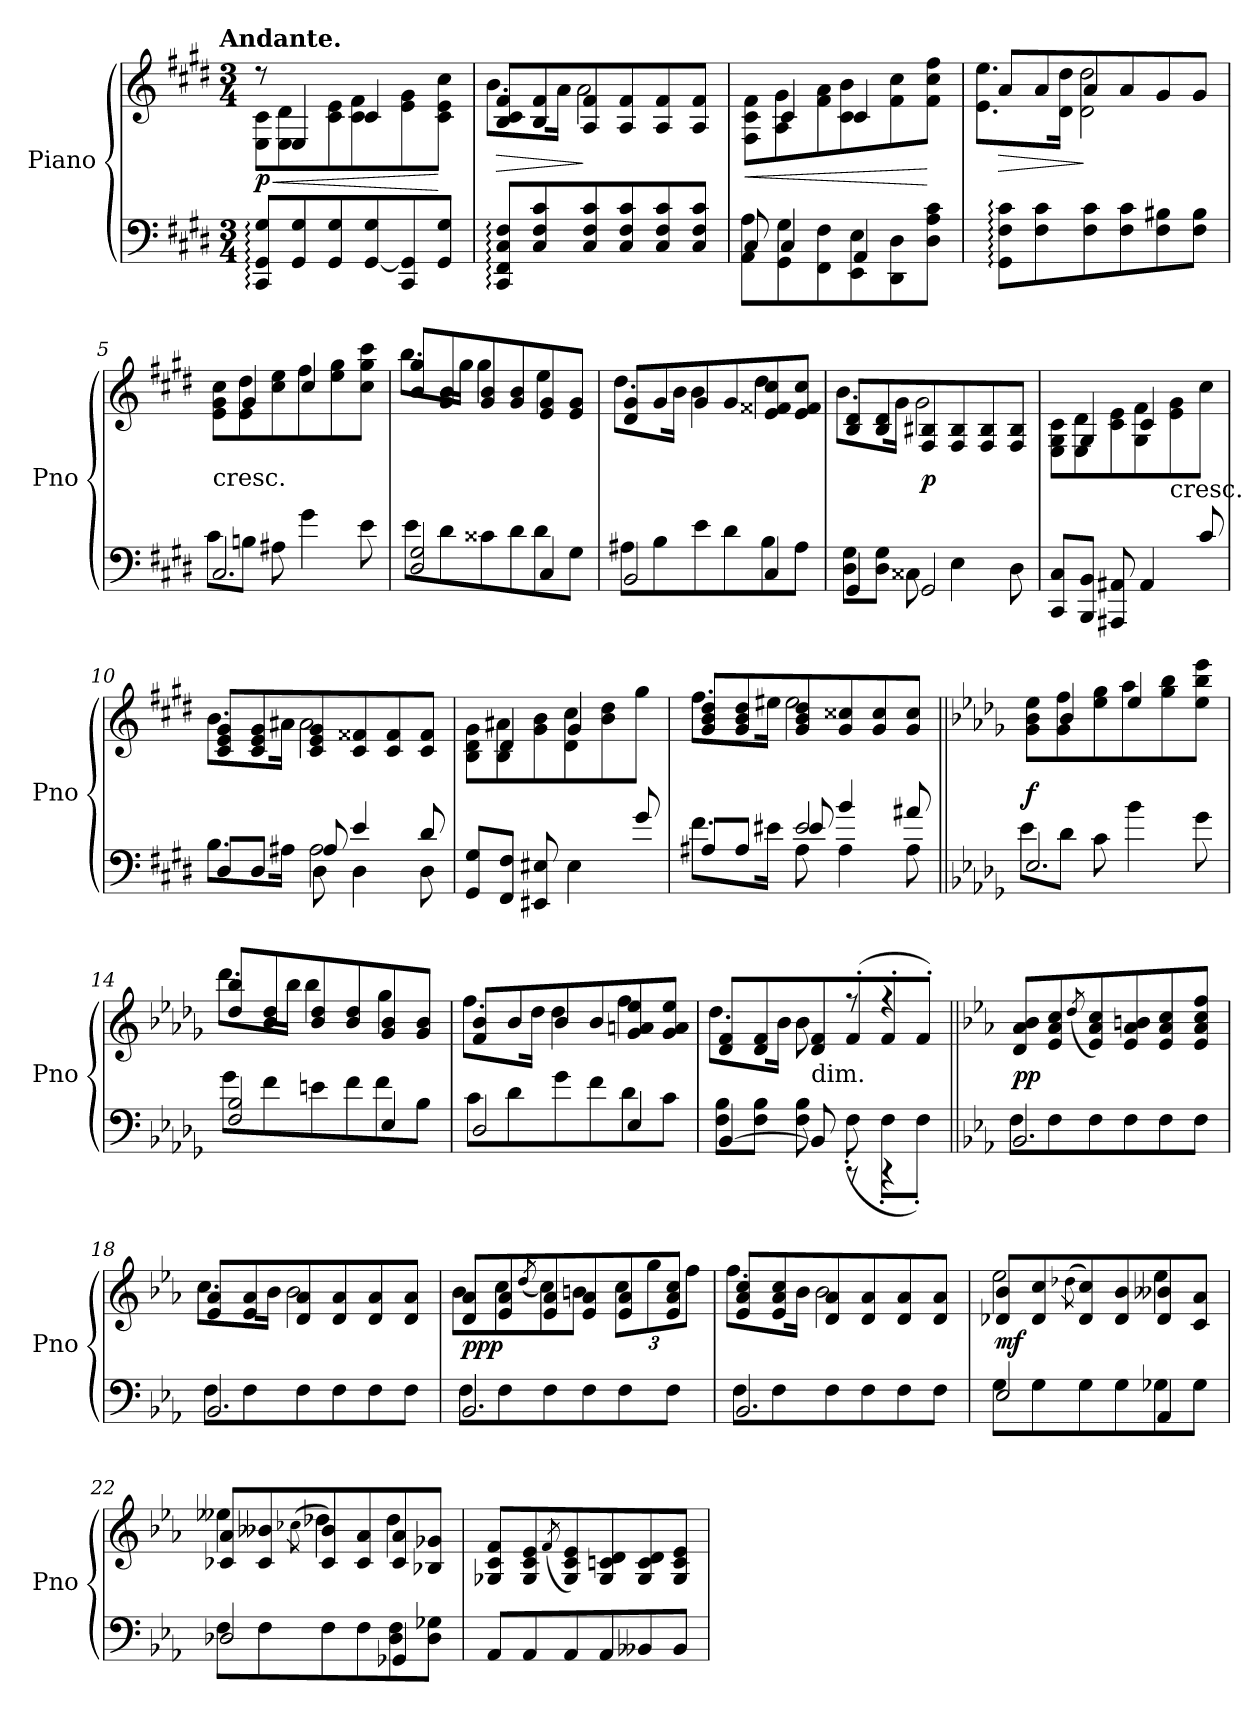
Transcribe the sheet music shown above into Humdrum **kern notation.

**kern	**kern	**dynam
*part1	*part1	*part1
*staff2	*staff1	*staff1/2
*I"Piano	*	*
*I'Pno	*	*
*clefF4	*clefG2	*
*k[f#c#g#d#]	*k[f#c#g#d#]	*
*c#:	*c#:	*
!!LO:TX:omd:t=Andante.
*M3/4	*M3/4	*
*MM92	*MM92	*
=1	=1	=1
*	*^	*
8CC#: 8GG#: 8G#:L	8r	8E 8c#L	< p
8GG# 8G#	4E	8E 8d#	.
8GG# 8G#	.	8c# 8e	.
[8GG# 8G#	4c#	8c# 8f#	.
8CC# 8GG#]	.	8e 8g#	.
8GG# 8G#J	8ryy	8c# 8e 8cc#J	[
=2	=2	=2	=2
8CC#:/ 8FF#:/ 8C#:/ 8F#:/L	8B 8c# 8f#L	8.bL	>
8C#/ 8F#/ 8c#/	8B 8f#	.	.
.	.	16aJk	.
8C#/ 8F#/ 8c#/	8A 8f#	2a	]
8C#/ 8F#/ 8c#/	8A 8f#	.	.
8C#/ 8F#/ 8c#/	8A 8f#	.	.
8C#/ 8F#/ 8c#/J	8A 8f#J	.	.
=3	=3	=3	=3
*^	*	*	*
8C#	8AA 8AL	8ryy	8F# 8c# 8f#L	<
4C#	8GG# 8G#	4c#	8A 8g#	.
.	8FF# 8F#	.	8f# 8a	.
4AA	8EE 8E	4c#	8c# 8b	.
.	8DD# 8D#	.	8f# 8cc#	.
8ryy	8D# 8A 8c#J	8ryy	8f# 8cc# 8ff#J	[
*v	*v	*	*	*
=4	=4	=4	=4
8GG#: 8F#: 8c#:L	8aL	8.e 8.eeL	>
8F# 8c#	8a	.	.
.	.	16d# 16dd#Jk	.
8F# 8c#	8a	2d# 2dd#	]
8F# 8c#	8a	.	.
8F# 8B#X	8g#	.	.
8F# 8B#J	8g#J	.	.
=5	=5	=5	=5
*^	*	*	*
!	!	!LO:TX:c:t=cresc.	!	!
2.C#	8c#L	8ryy	8e 8g# 8cc#L	.
.	8BnJ	4g#	8e 8dd#	.
.	8A#X	.	8cc# 8ee	.
.	4g#	4cc#	8ff#	.
.	.	.	8ee 8gg#	.
.	8e	8ryy	8cc# 8gg# 8ccc#J	.
=6	=6	=6	=6	=6
2D# 2G#	8eL	8b 8gg#L	8.bbL	.
.	8d#	8g# 8b	.	.
.	.	.	16gg#Jk	.
.	8c##X	8g# 8b	4gg#	.
.	8d#	8g# 8b	.	.
4C#	8d#	8e 8g#	4ee	.
.	8G#J	8e 8g#J	.	.
=7	=7	=7	=7	=7
2BB	8A#XL	8d# 8g#L	8.dd#L	.
.	8B	8g#	.	.
.	.	.	16bJk	.
.	8e	8g#	4b	.
.	8d#	8g#	.	.
4C#	8B	8e 8f##X 8cc#	4dd#	.
.	8A#J	8e 8f## 8cc#J	.	.
=8	=8	=8	=8	=8
4GG#	8D# 8G#L	8B 8d#L	8.bL	.
.	8D# 8G#J	8B 8d#	.	.
.	.	.	16g#Jk	.
2GG#	8C##X	8F# 8B#X	2g#	p
.	4E	8F# 8B#	.	.
.	.	8F# 8B#	.	.
.	8D#	8F# 8B#J	.	.
*v	*v	*	*	*
=9	=9	=9	=9
8CC# 8C#L	8ryy	8E 8G# 8c#L	.
8BBB 8BBJ	4G#	8E 8d#	.
8AAA#X 8AA#X	.	8c# 8e	.
4AA#	4c#	8G# 8f#	.
!	!	!LO:TX:c:t=cresc.	!
.	.	8e 8g#	.
8c#/	8ryy	8cc#J	.
=10	=10	=10	=10
*^	*	*	*
*	*^	*	*	*
8D#L	8.BL	4ryy	8c# 8e 8g#L	8.bL	.
8D#J	.	.	8c# 8e 8g#	.	.
.	16A#XJk	.	.	16a#XJk	.
2A#\	8D#	8A#	8c# 8e 8g#	2a#	.
.	4D#	4e	8c# 8f##X	.	.
.	.	.	8c# 8f##	.	.
.	8D#	8d#	8c# 8f##J	.	.
*v	*v	*v	*	*	*
=11	=11	=11	=11
8GG# 8G#L	8ryy	8B 8d# 8g#L	.
8FF# 8F#J	4d#	8B 8a#X	.
8EE#X 8E#X	.	8g# 8b	.
4E#	4g#	8d# 8cc#	.
.	.	8b 8dd#	.
8g#/	8ryy	8gg#J	.
=12	=12	=12	=12
*^	*	*	*
*	*^	*	*	*
8A#XL	8.f#L	4ryy	8g# 8b 8dd#L	8.ff#L	.
8A#J	.	.	8g# 8b 8dd#	.	.
.	16e#XJk	.	.	16ee#XJk	.
2e#	8A#	8e#	8g# 8b 8dd#	2ee#	.
.	4A#	4b	8g# 8cc##X	.	.
.	.	.	8g# 8cc##	.	.
.	8A#	8a#X	8g# 8cc##J	.	.
*v	*v	*v	*	*	*
=13||	=13||	=13||	=13||
*k[b-e-a-d-g-]	*k[b-e-a-d-g-]	*	*
*^	*	*	*
2.E-	8e-L	8ryy	8g- 8b- 8ee-L	f
.	8d-J	4b-	8g- 8ff	.
.	8c	.	8ee- 8gg-	.
.	4b-	4ee-	8aa-	.
.	.	.	8gg- 8bb-	.
.	8g-	8ryy	8ee- 8bb- 8eee-J	.
=14	=14	=14	=14	=14
2F 2B-	8g-L	8dd- 8bb-L	8.ddd-L	.
.	8f	8b- 8dd-	.	.
.	.	.	16bb-Jk	.
.	8en	8b- 8dd-	4bb-	.
.	8f	8b- 8dd-	.	.
4E-	8f	8g- 8b-	4gg-	.
.	8B-J	8g- 8b-J	.	.
=15	=15	=15	=15	=15
2D-	8cL	8f 8b-L	8.ffL	.
.	8d-	8b-	.	.
.	.	.	16dd-Jk	.
.	8g-	8b-	4dd-	.
.	8f	8b-	.	.
4E-	8d-	8g- 8an 8ee-	4ff	.
.	8cJ	8g- 8a 8ee-J	.	.
=16	=16	=16	=16	=16
[4BB-	8F 8B-L	8d- 8fL	8.dd-L	.
.	8F 8B-J	8d- 8f	.	.
.	.	.	16b-Jk	.
!	!	!LO:TX:c:t=dim.	!	!
8BB-]	8F 8B-	8d- 8f	8b-	.
8rCC	(<8F'<	(>8f'>	8rff	.
4rCC	8F'<L	8f'>	4rff	.
.	8F'<J)	8f'>J)	.	.
*	*	*v	*v	*
=17||	=17||	=17||	=17||
*k[b-e-a-]	*	*k[b-e-a-]	*
2.BB-	8FL	8d 8a- 8b-L	pp
.	8F	8e- 8a- 8cc	.
.	.	(8qdd	.
.	8F	8e- 8a- 8cc)	.
.	8F	8e- 8a- 8bn	.
.	8F	8e- 8a- 8cc	.
.	8FJ	8e- 8a- 8cc 8ffJ	.
=18	=18	=18	=18
*	*	*^	*
2.BB-	8FL	8e- 8a-L	8.ccL	.
.	8F	8e- 8a-	.	.
.	.	.	16b-Jk	.
.	8F	8d 8a-	2b-	.
.	8F	8d 8a-	.	.
.	8F	8d 8a-	.	.
.	8FJ	8d 8a-J	.	.
=19	=19	=19	=19	=19
2.BB-	8FL	8d 8a-L	8b-L	ppp
.	8F	8e- 8a-	8cc	.
.	.	.	(<8qdd	.
.	8F	8e- 8a-	8cc)	.
.	8F	8e- 8a-	8bnJ	.
.	8F	8e- 8a-	12ccL	.
.	.	.	12gg	.
.	8FJ	8e- 8a- 8ccJ	.	.
.	.	.	12ffJ	.
=20	=20	=20	=20	=20
2.BB-	8FL	8e- 8a- 8ccL	8.ffL	.
.	8F	8e- 8a- 8cc	.	.
.	.	.	16b-Jk	.
.	8F	8d 8a-	2b-	.
.	8F	8d 8a-	.	.
.	8F	8d 8a-	.	.
.	8FJ	8d 8a-J	.	.
=21	=21	=21	=21	=21
2E-	8GL	8d-X 8b-L	2ee-	mf
.	8G	8d- 8cc	.	.
.	.	(8qdd-X\	.	.
.	8G	8d- 8cc)	.	.
.	8G	8d- 8b-	.	.
4AA-	8G-X	8d- 8b--X	4ee-	.
.	8G-J	8c 8a-J	.	.
=22	=22	=22	=22	=22
2D-X	8FL	8c-X 8a-L	4ee--X	.
.	8F	8c- 8b--X	.	.
.	.	(8qcc-X\	.	.
.	8F	8c- 8b--)	4dd-X	.
.	8F	8c- 8a-	.	.
4GG-X	8D- 8F	8c- 8a-	4dd-	.
.	8D- 8G-XJ	8B-X 8g-XJ	.	.
*v	*v	*	*	*
*	*v	*v	*
=23	=23	=23
8AA-L	8G-X 8c 8fL	.
8AA-	8G- 8c 8e-	.
.	(8qf	.
8AA-	8G- 8c 8e-)	.
8AA-	8G- 8cn 8d	.
8BB--X	8G- 8c 8d	.
8BB--J	8G- 8c 8e-J	.
=	=	=
*-	*-	*-
